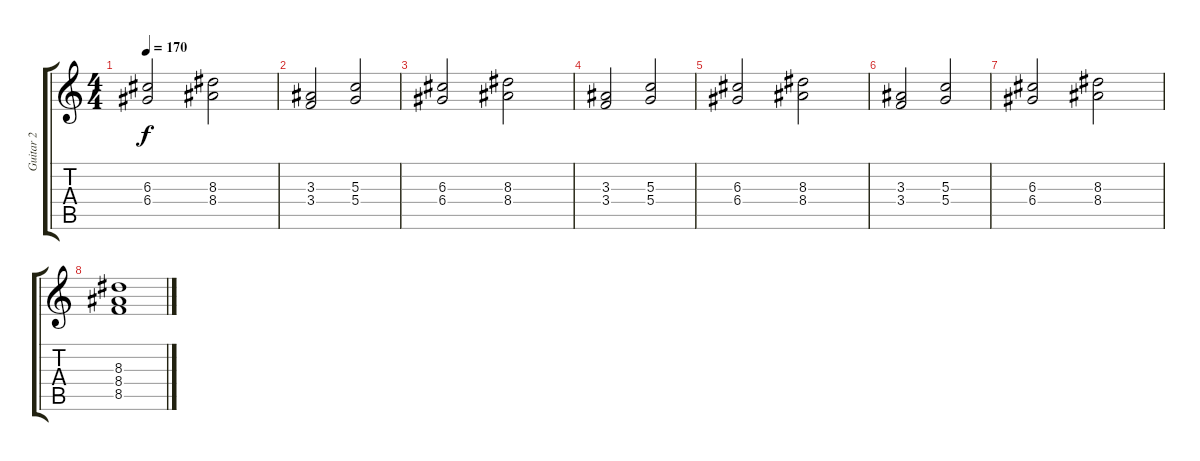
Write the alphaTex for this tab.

\track ("Guitar 2" "Guitar 2") {instrument distortionguitar}
\staff {score tabs}
\tuning (E4 B3 G3 D3 A2 E2) {hide}
\ts (4 4)
\tempo 170
\clef g2
\ks c
(6.3 6.4).2{dy f} (8.3 8.4).2 |
(3.3 3.4).2 (5.3 5.4).2 |
(6.3 6.4).2 (8.3 8.4).2 |
(3.3 3.4).2 (5.3 5.4).2 |
(6.3 6.4).2 (8.3 8.4).2 |
(3.3 3.4).2 (5.3 5.4).2 |
(6.3 6.4).2 (8.3 8.4).2 |
(8.3 8.4 8.5).1
